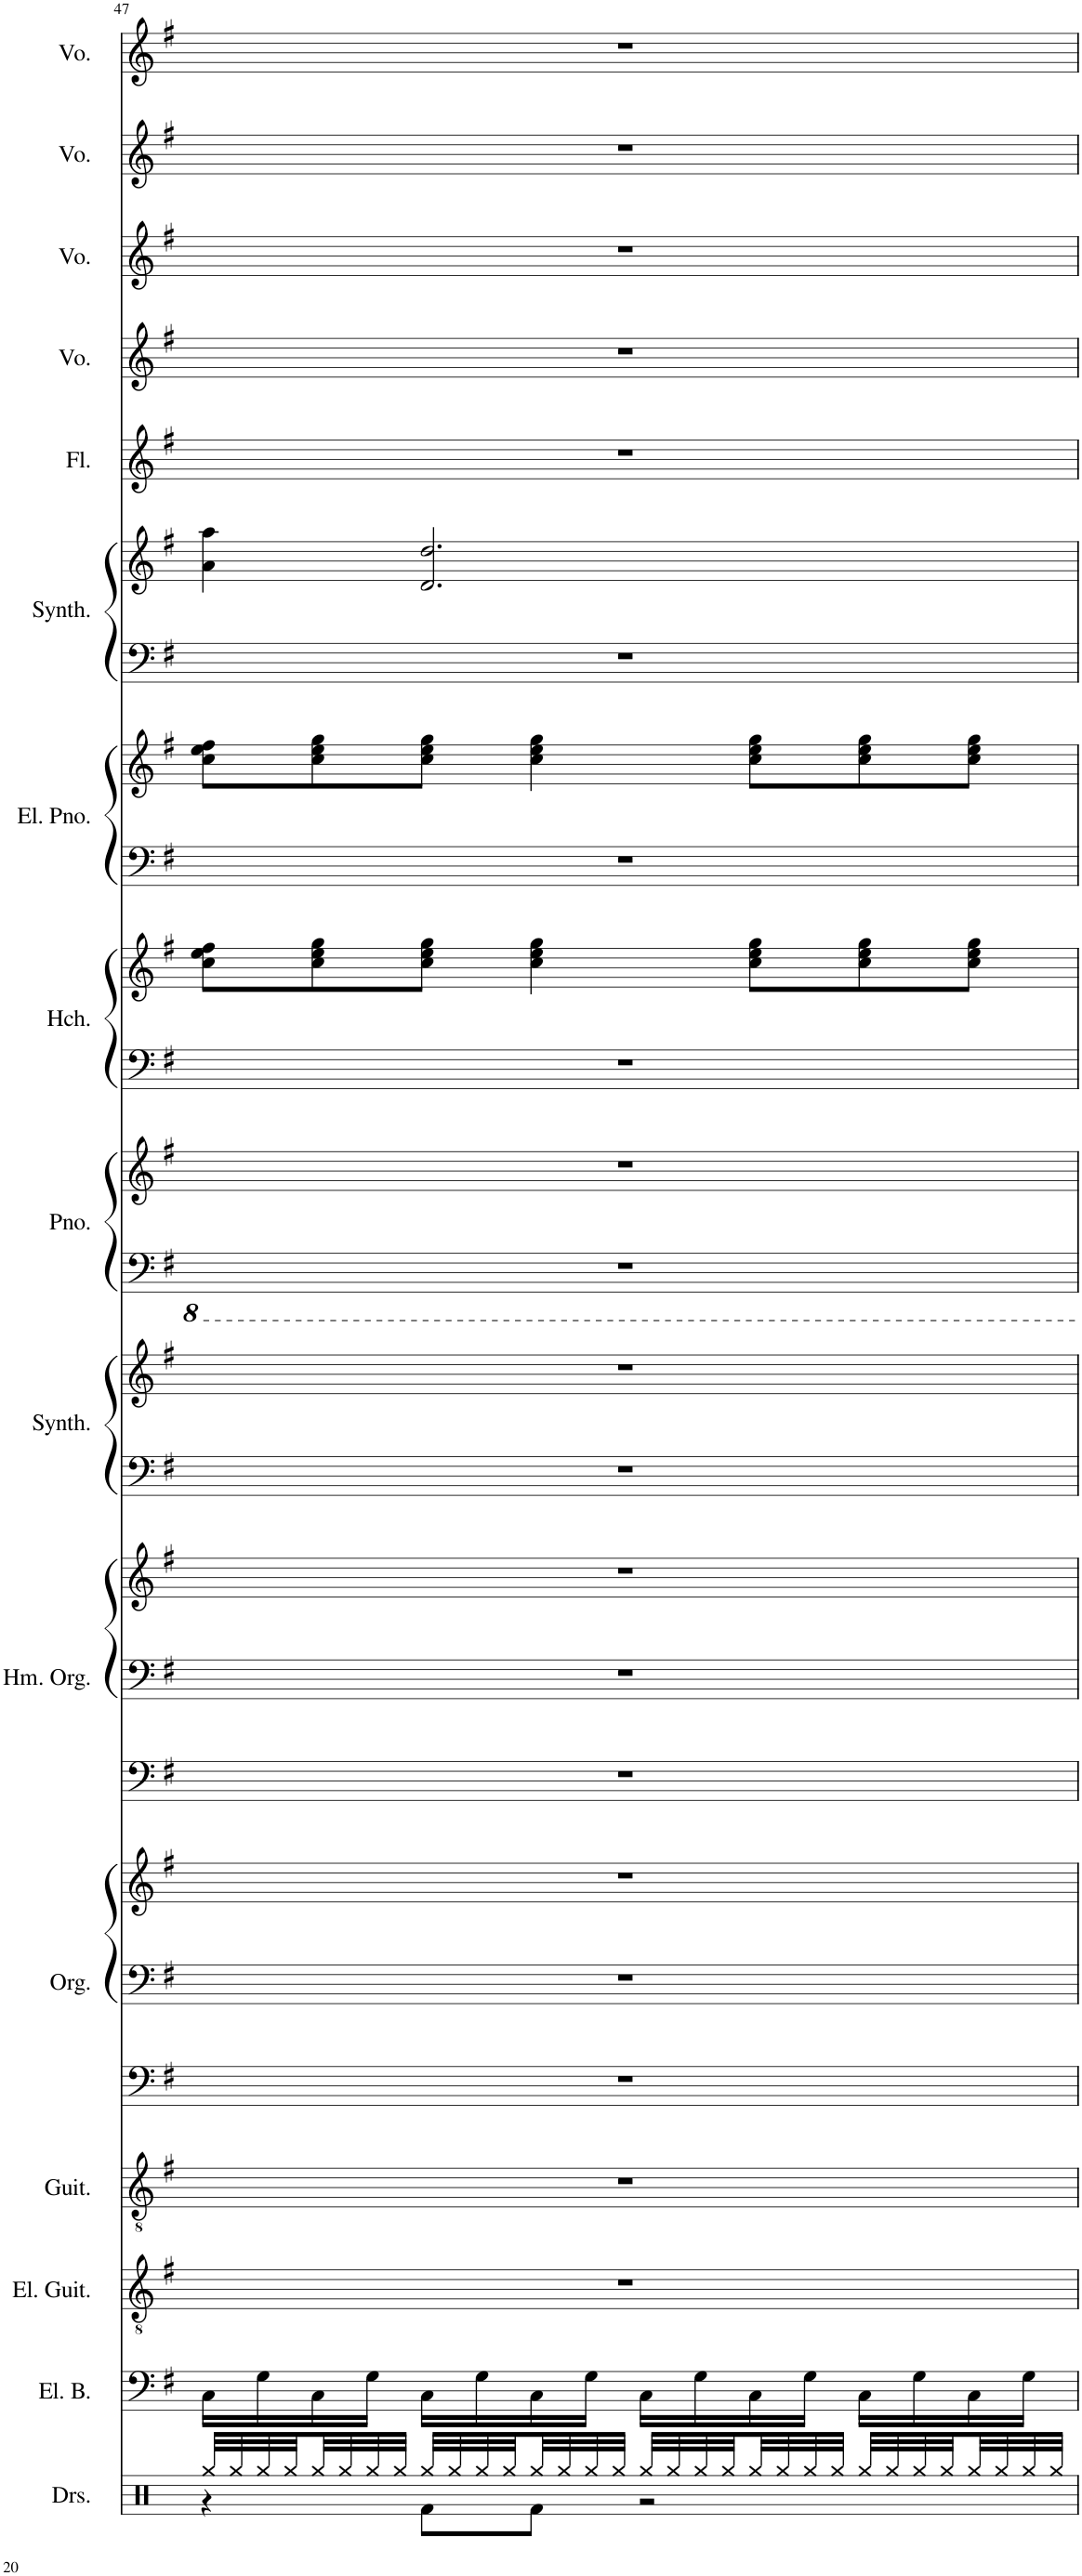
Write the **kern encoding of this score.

**kern	**kern	**kern	**kern	**kern	**kern	**kern	**kern	**kern	**kern	**kern	**kern	**kern	**kern	**kern	**kern	**kern	**kern	**kern	**kern	**kern	**kern	**kern	**kern	**kern
*part16	*part15	*part14	*part13	*part12	*part12	*part12	*part11	*part11	*part11	*part10	*part10	*part9	*part9	*part8	*part8	*part7	*part7	*part6	*part6	*part5	*part4	*part3	*part2	*part1
*staff25	*staff24	*staff23	*staff22	*staff21	*staff20	*staff19	*staff18	*staff17	*staff16	*staff15	*staff14	*staff13	*staff12	*staff11	*staff10	*staff9	*staff8	*staff7	*staff6	*staff5	*staff4	*staff3	*staff2	*staff1
*I"Drumset	*I"Electric Bass	*I"Electric Guitar	*I"Acoustic Guitar	*I"Organ	*	*	*I"Hammond Organ	*	*	*I"Sine Synthesizer	*	*I"Piano	*	*I"Harpsichord	*	*I"Electric Piano	*	*I"String Synthesizer	*	*I"Flute	*I"Voice	*I"Voice	*I"Voice	*I"Voice
*I'Drs.	*I'El. B.	*I'El. Guit.	*I'Guit.	*I'Org.	*	*	*I'Hm. Org.	*	*	*I'Synth.	*	*I'Pno.	*	*I'Hch.	*	*I'El. Pno.	*	*I'Synth.	*	*I'Fl.	*I'Vo.	*I'Vo.	*I'Vo.	*I'Vo.
!!LO:PB:g=z
*clefX	*clefF4	*clefGv2	*clefGv2	*clefF4	*clefF4	*clefG2	*clefF4	*clefF4	*clefG2	*clefF4	*clefG2	*clefF4	*clefG2	*clefF4	*clefG2	*clefF4	*clefG2	*clefF4	*clefG2	*clefG2	*clefG2	*clefG2	*clefG2	*clefG2
*	*Trd7c12	*	*	*	*	*	*	*	*	*	*	*	*	*	*	*	*	*	*	*	*	*	*	*
*k[]	*k[f#]	*k[f#]	*k[f#]	*k[f#]	*k[f#]	*k[f#]	*k[f#]	*k[f#]	*k[f#]	*k[f#]	*k[f#]	*k[f#]	*k[f#]	*k[f#]	*k[f#]	*k[f#]	*k[f#]	*k[f#]	*k[f#]	*k[f#]	*k[f#]	*k[f#]	*k[f#]	*k[f#]
*M4/4	*M4/4	*M4/4	*M4/4	*M4/4	*M4/4	*M4/4	*M4/4	*M4/4	*M4/4	*M4/4	*M4/4	*M4/4	*M4/4	*M4/4	*M4/4	*M4/4	*M4/4	*M4/4	*M4/4	*M4/4	*M4/4	*M4/4	*M4/4	*M4/4
=47	=47	=47	=47	=47	=47	=47	=47	=47	=47	=47	=47	=47	=47	=47	=47	=47	=47	=47	=47	=47	=47	=47	=47	=47
*^	*	*	*	*	*	*	*	*	*	*	*	*	*	*	*	*	*	*	*	*	*	*	*	*
32Rgg/LLL	4r	16C\LL	1r	1r	1r	1r	1r	1r	1r	1r	1r	1r	1r	1r	1r	8cc\ 8ee\ 8ff#\L	1r	8cc\ 8ee\ 8ff#\L	1r	4a\ 4aa\	1r	1r	1r	1r	1r
32Rgg/	.	.	.	.	.	.	.	.	.	.	.	.	.	.	.	.	.	.	.	.	.	.	.	.	.
32Rgg/	.	16G\	.	.	.	.	.	.	.	.	.	.	.	.	.	.	.	.	.	.	.	.	.	.	.
32Rgg/	.	.	.	.	.	.	.	.	.	.	.	.	.	.	.	.	.	.	.	.	.	.	.	.	.
32Rgg/	.	16C\	.	.	.	.	.	.	.	.	.	.	.	.	.	8cc\ 8ee\ 8gg\	.	8cc\ 8ee\ 8gg\	.	.	.	.	.	.	.
32Rgg/	.	.	.	.	.	.	.	.	.	.	.	.	.	.	.	.	.	.	.	.	.	.	.	.	.
32Rgg/	.	16G\JJ	.	.	.	.	.	.	.	.	.	.	.	.	.	.	.	.	.	.	.	.	.	.	.
32Rgg/JJJ	.	.	.	.	.	.	.	.	.	.	.	.	.	.	.	.	.	.	.	.	.	.	.	.	.
32Rgg/LLL	8Rf\L	16C\LL	.	.	.	.	.	.	.	.	.	.	.	.	.	8cc\ 8ee\ 8gg\J	.	8cc\ 8ee\ 8gg\J	.	2.d/ 2.dd/	.	.	.	.	.
32Rgg/	.	.	.	.	.	.	.	.	.	.	.	.	.	.	.	.	.	.	.	.	.	.	.	.	.
32Rgg/	.	16G\	.	.	.	.	.	.	.	.	.	.	.	.	.	.	.	.	.	.	.	.	.	.	.
32Rgg/	.	.	.	.	.	.	.	.	.	.	.	.	.	.	.	.	.	.	.	.	.	.	.	.	.
32Rgg/	8Rf\J	16C\	.	.	.	.	.	.	.	.	.	.	.	.	.	4cc\ 4ee\ 4gg\	.	4cc\ 4ee\ 4gg\	.	.	.	.	.	.	.
32Rgg/	.	.	.	.	.	.	.	.	.	.	.	.	.	.	.	.	.	.	.	.	.	.	.	.	.
32Rgg/	.	16G\JJ	.	.	.	.	.	.	.	.	.	.	.	.	.	.	.	.	.	.	.	.	.	.	.
32Rgg/JJJ	.	.	.	.	.	.	.	.	.	.	.	.	.	.	.	.	.	.	.	.	.	.	.	.	.
32Rgg/LLL	2r	16C\LL	.	.	.	.	.	.	.	.	.	.	.	.	.	.	.	.	.	.	.	.	.	.	.
32Rgg/	.	.	.	.	.	.	.	.	.	.	.	.	.	.	.	.	.	.	.	.	.	.	.	.	.
32Rgg/	.	16G\	.	.	.	.	.	.	.	.	.	.	.	.	.	.	.	.	.	.	.	.	.	.	.
32Rgg/	.	.	.	.	.	.	.	.	.	.	.	.	.	.	.	.	.	.	.	.	.	.	.	.	.
32Rgg/	.	16C\	.	.	.	.	.	.	.	.	.	.	.	.	.	8cc\ 8ee\ 8gg\L	.	8cc\ 8ee\ 8gg\L	.	.	.	.	.	.	.
32Rgg/	.	.	.	.	.	.	.	.	.	.	.	.	.	.	.	.	.	.	.	.	.	.	.	.	.
32Rgg/	.	16G\JJ	.	.	.	.	.	.	.	.	.	.	.	.	.	.	.	.	.	.	.	.	.	.	.
32Rgg/JJJ	.	.	.	.	.	.	.	.	.	.	.	.	.	.	.	.	.	.	.	.	.	.	.	.	.
32Rgg/LLL	.	16C\LL	.	.	.	.	.	.	.	.	.	.	.	.	.	8cc\ 8ee\ 8gg\	.	8cc\ 8ee\ 8gg\	.	.	.	.	.	.	.
32Rgg/	.	.	.	.	.	.	.	.	.	.	.	.	.	.	.	.	.	.	.	.	.	.	.	.	.
32Rgg/	.	16G\	.	.	.	.	.	.	.	.	.	.	.	.	.	.	.	.	.	.	.	.	.	.	.
32Rgg/	.	.	.	.	.	.	.	.	.	.	.	.	.	.	.	.	.	.	.	.	.	.	.	.	.
32Rgg/	.	16C\	.	.	.	.	.	.	.	.	.	.	.	.	.	8cc\ 8ee\ 8gg\J	.	8cc\ 8ee\ 8gg\J	.	.	.	.	.	.	.
32Rgg/	.	.	.	.	.	.	.	.	.	.	.	.	.	.	.	.	.	.	.	.	.	.	.	.	.
32Rgg/	.	16G\JJ	.	.	.	.	.	.	.	.	.	.	.	.	.	.	.	.	.	.	.	.	.	.	.
32Rgg/JJJ	.	.	.	.	.	.	.	.	.	.	.	.	.	.	.	.	.	.	.	.	.	.	.	.	.
*v	*v	*	*	*	*	*	*	*	*	*	*	*	*	*	*	*	*	*	*	*	*	*	*	*	*
=	=	=	=	=	=	=	=	=	=	=	=	=	=	=	=	=	=	=	=	=	=	=	=	=
*-	*-	*-	*-	*-	*-	*-	*-	*-	*-	*-	*-	*-	*-	*-	*-	*-	*-	*-	*-	*-	*-	*-	*-	*-
